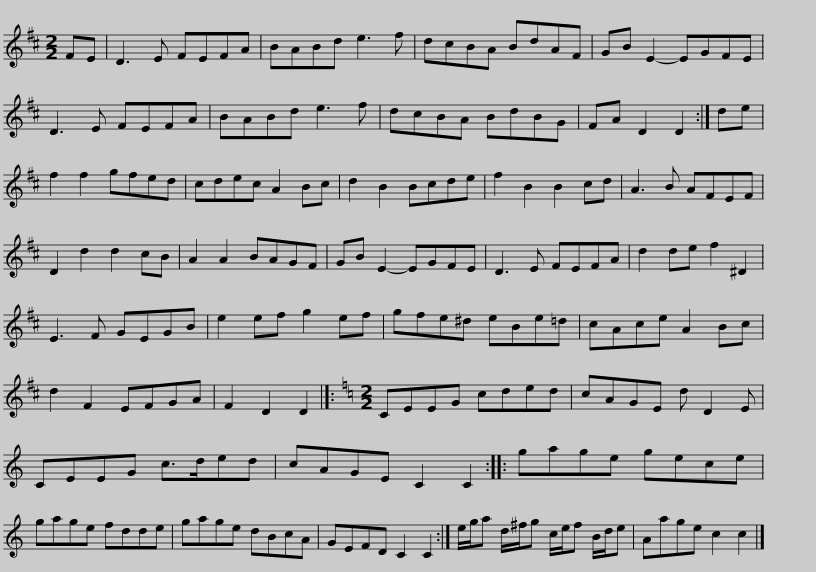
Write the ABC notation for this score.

X:1
L:1/8
M:2/2
I:linebreak $
K:D
V:1 treble
V:1
 FE | D3 E FEFA | BABd e3 f | dcBA BdAF | GB E2- EGFE | %5
 D3 E FEFA | BABd e3 f |$ dcBA BdBG | FA D2 D2 :| de | %10
 f2 f2 gfed | cdec A2 Bc | d2 B2 Bcde | f2 B2 B2 cd |$ A3 B AFEF | %15
 D2 d2 d2 cB | A2 A2 BAGF | GB E2- EGFE | D3 E FEFA | d2 de f2 ^D2 | %20
 E3 F GEGB |$ e2 ef g2 ef | gfe^d eBe=d | cAce A2 Bc | d2 F2 EFGA | %25
 F2 D2 D2 |]:[K:C][M:2/2] CEEG cded |$ cAGE d D2 E | CEEG c>ded | cAGE C2 C2 :: %30
 gage gece | gage fdde |$ gage dBcA | GEFD C2 C2 :| e/g/a d/^f/g c/e/f B/d/e | %35
 Aage c2 c2 |] %36
